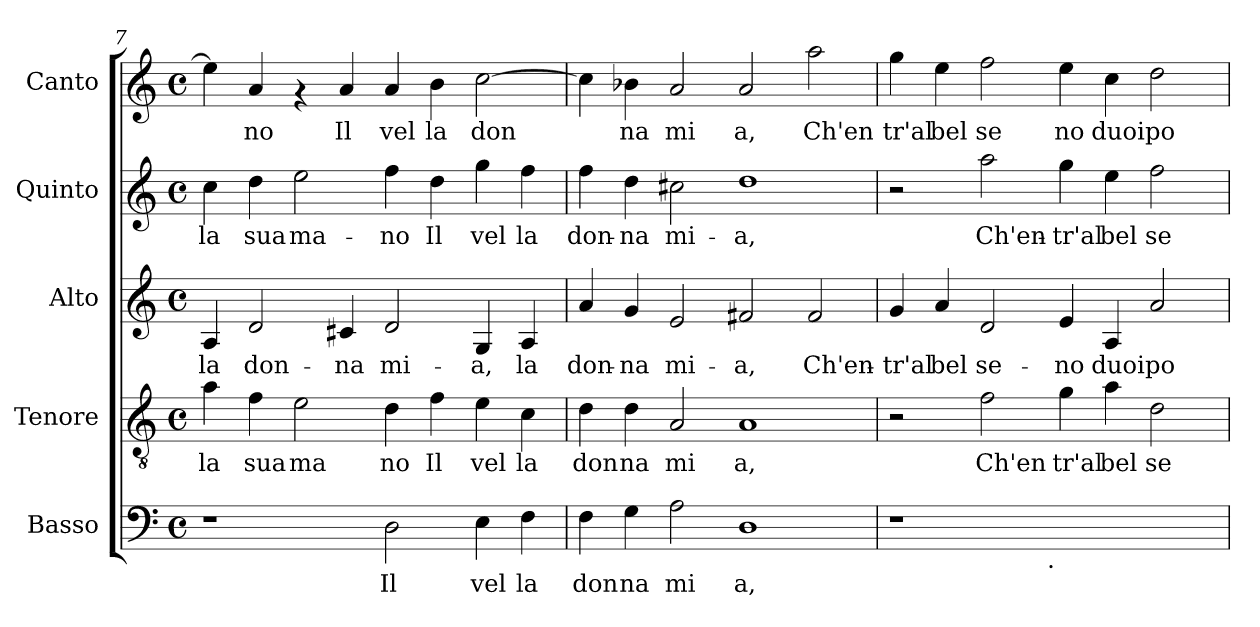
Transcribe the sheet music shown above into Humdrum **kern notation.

**kern	**text	**kern	**text	**kern	**text	**kern	**text	**kern	**text
*part5	*part5	*part4	*part4	*part3	*part3	*part2	*part2	*part1	*part1
*staff5	*staff5	*staff4	*staff4	*staff3	*staff3	*staff2	*staff2	*staff1	*staff1
*I"Basso	*	*I"Tenore	*	*I"Alto	*	*I"Quinto	*	*I"Canto	*
*clefF4	*	*clefGv2	*	*clefG2	*	*clefG2	*	*clefG2	*
*k[]	*	*k[]	*	*k[]	*	*k[]	*	*k[]	*
*C:	*	*C:	*	*C:	*	*C:	*	*C:	*
*M4/4	*	*M4/4	*	*M4/4	*	*M4/4	*	*M4/4	*
*met(c)	*	*met(c)	*	*met(c)	*	*met(c)	*	*met(c)	*
=7	=7	=7	=7	=7	=7	=7	=7	=7	=7
!	!	!	!LO:LY:b:cj	!	!LO:LY:b:cj	!	!LO:LY:b:cj	!	!LO:LY:b:cj
1r	.	4a\	la	4A/	la	4cc\	la	4ee\]	.
!	!	!	!LO:LY:b:cj	!	!LO:LY:b:cj	!	!LO:LY:b:cj	!	!LO:LY:b:cj
.	.	4f\	sua	2d/	don-	4dd\	sua	4a/	no
!	!	!	!LO:LY:b:cj	!	!	!	!LO:LY:b:cj	!	!
.	.	2e\	ma	.	.	2ee\	ma-	4rf	.
!	!	!	!	!	!LO:LY:b:cj	!	!	!	!LO:LY:b:cj
.	.	.	.	4c#X/	-na	.	.	4a/	Il
!	!LO:LY:b:cj	!	!LO:LY:b:cj	!	!LO:LY:b:cj	!	!LO:LY:b:cj	!	!LO:LY:b:cj
2D\	Il	4d\	no	2d/	mi-	4ff\	-no	4a/	vel
!	!	!	!LO:LY:b:cj	!	!	!	!LO:LY:b:cj	!	!LO:LY:b:cj
.	.	4f\	Il	.	.	4dd\	Il	4b\	la
!	!LO:LY:b:cj	!	!LO:LY:b:cj	!	!LO:LY:b:cj	!	!LO:LY:b:cj	!	!LO:LY:b:cj
4E\	vel	4e\	vel	4G/	-a,	4gg\	vel	[>2cc\	don
!	!LO:LY:b:cj	!	!LO:LY:b:cj	!	!LO:LY:b:cj	!	!LO:LY:b:cj	!	!
4F\	la	4c\	la	4A/	la	4ff\	la	.	.
=8	=8	=8	=8	=8	=8	=8	=8	=8	=8
!	!LO:LY:b:cj	!	!LO:LY:b:cj	!	!LO:LY:b:cj	!	!LO:LY:b:cj	!	!LO:LY:b:cj
4F\	don	4d\	don	4a/	don-	4ff\	don-	4cc\]	.
!	!LO:LY:b:cj	!	!LO:LY:b:cj	!	!LO:LY:b:cj	!	!LO:LY:b:cj	!	!LO:LY:b:cj
4G\	na	4d\	na	4g/	-na	4dd\	-na	4b-X\	na
!	!LO:LY:b:cj	!	!LO:LY:b:cj	!	!LO:LY:b:cj	!	!LO:LY:b:cj	!	!LO:LY:b:cj
2A\	mi	2A/	mi	2e/	mi-	2cc#X\	mi-	2a/	mi
!	!LO:LY:b:cj	!	!LO:LY:b:cj	!	!LO:LY:b:cj	!	!LO:LY:b:cj	!	!LO:LY:b:cj
1D	a,	1A	a,	2f#X/	-a,	1dd	-a,	2a/	a,
!	!	!	!	!	!LO:LY:b:cj	!	!	!	!LO:LY:b:cj
.	.	.	.	2f#/	Ch'en-	.	.	2aa\	Ch'en
=9	=9	=9	=9	=9	=9	=9	=9	=9	=9
!	!	!	!	!	!LO:LY:b:cj	!	!	!	!LO:LY:b:cj
*^	*	*	*	*	*	*	*	*	*
1r	2ryy	.	2r	.	4g/	-tr'al	2r	.	4gg\	tr'al
!	!	!	!	!	!	!LO:LY:b:cj	!	!	!	!LO:LY:b:cj
.	.	.	.	.	4a/	bel	.	.	4ee\	bel
!	!	!	!	!LO:LY:b:cj	!	!LO:LY:b:cj	!	!LO:LY:b:cj	!	!LO:LY:b:cj
.	4...ryy	.	2f\	Ch'en	2d/	se-	2aa\	Ch'en-	2ff\	se
!	!LO:TX:b:t=.	!	!	!	!	!	!	!	!	!
.	1ryy	.	.	.	.	.	.	.	.	.
!	!	!	!	!LO:LY:b:cj	!	!LO:LY:b:cj	!	!LO:LY:b:cj	!	!LO:LY:b:cj
1ryy	.	.	4g\	tr'al	4e/	-no	4gg\	-tr'al	4ee\	no
!	!	!	!	!LO:LY:b:cj	!	!LO:LY:b:cj	!	!LO:LY:b:cj	!	!LO:LY:b:cj
.	.	.	4a\	bel	4A/	duoi	4ee\	bel	4cc\	duoi
!	!	!	!	!LO:LY:b:cj	!	!LO:LY:b:cj	!	!LO:LY:b:cj	!	!LO:LY:b:cj
.	.	.	2d\	se	2a/	po-	2ff\	se-	2dd\	po
.	32ryy	.	.	.	.	.	.	.	.	.
*v	*v	*	*	*	*	*	*	*	*	*
=	=	=	=	=	=	=	=	=	=
*-	*-	*-	*-	*-	*-	*-	*-	*-	*-
